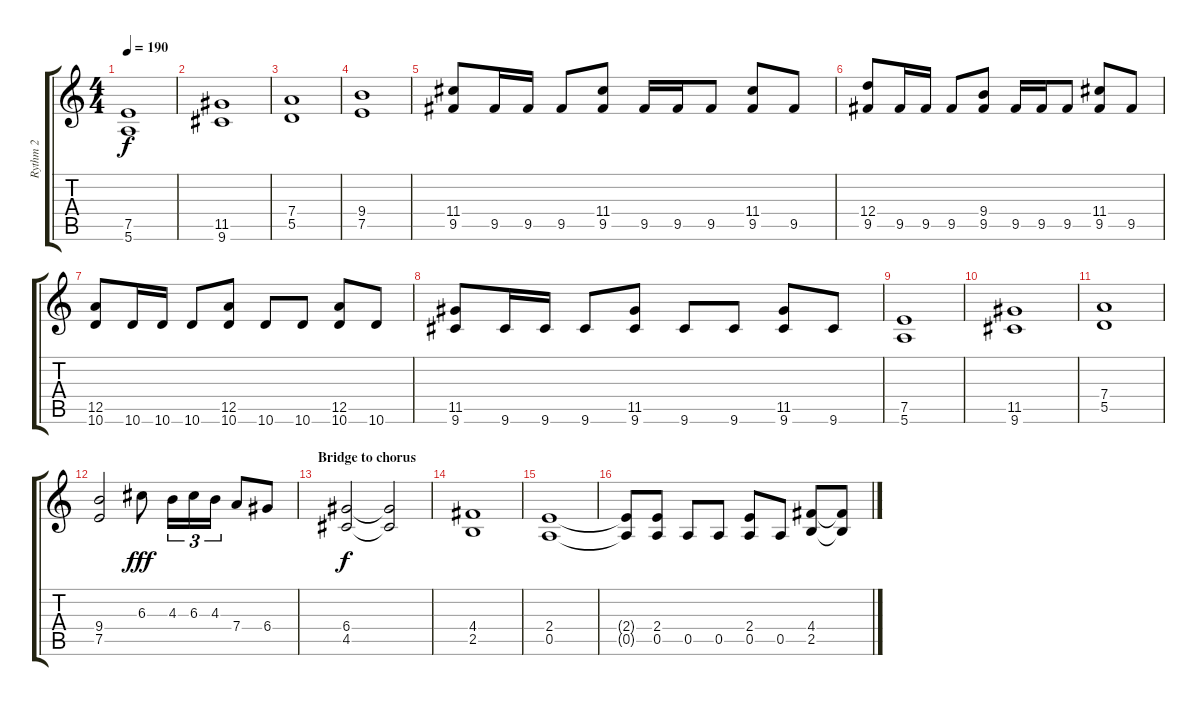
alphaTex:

\track ("Rythm 2" "Rythm 2") {instrument distortionguitar}
\staff {score tabs}
\tuning (E4 B3 G3 D3 A2 E2) {hide}
\ts (4 4)
\tempo 190
\clef g2
\ks c
(7.5 5.6).1{dy f} |
(11.5 9.6).1 |
(7.4 5.5).1 |
(9.4 7.5).1 |
(11.4 9.5).8{instrument distortionguitar} 9.5.16 9.5.16 9.5.8 (11.4 9.5).8 9.5.16 9.5.16 9.5.8 (11.4 9.5).8 9.5.8 |
(12.4 9.5).8 9.5.16 9.5.16 9.5.8 (9.4 9.5).8 9.5.16 9.5.16 9.5.8 (11.4 9.5).8 9.5.8 |
(12.5 10.6).8 10.6.16 10.6.16 10.6.8 (12.5 10.6).8 10.6.8 10.6.8 (12.5 10.6).8 10.6.8 |
(11.5 9.6).8 9.6.16 9.6.16 9.6.8 (11.5 9.6).8 9.6.8 9.6.8 (11.5 9.6).8 9.6.8 |
(7.5 5.6).1 |
(11.5 9.6).1 |
(7.4 5.5).1 |
(9.4 7.5).2 6.3.8{dy fff} 4.3.16{tu (3 2)} 6.3.16{tu (3 2)} 4.3.16{tu (3 2)} 7.4.8 6.4.8 |
\section ("" "Bridge to chorus")
(6.4 4.5).2{dy f} (6.4{t} 4.5{t}).2 |
(4.4 2.5).1 |
(2.4 0.5).1 |
(2.4{t} 0.5{t}).8 (2.4 0.5).8 0.5.8 0.5.8 (2.4 0.5).8 0.5.8 (4.4 2.5).8 (4.4{t} 2.5{t}).8
